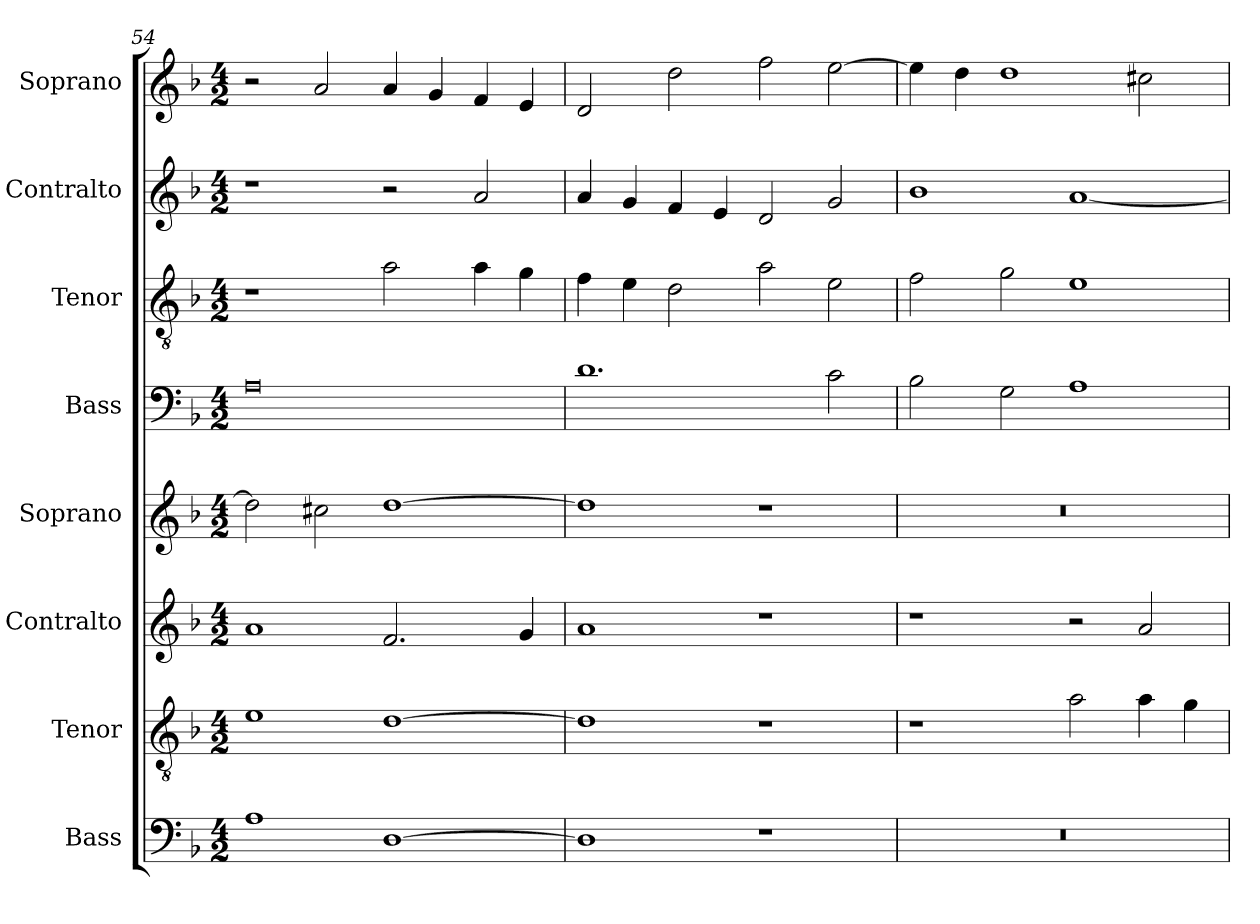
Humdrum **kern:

**kern	**kern	**kern	**kern	**kern	**kern	**kern	**kern
*part8	*part7	*part6	*part5	*part4	*part3	*part2	*part1
*staff8	*staff7	*staff6	*staff5	*staff4	*staff3	*staff2	*staff1
*I"Bass	*I"Tenor	*I"Contralto	*I"Soprano	*I"Bass	*I"Tenor	*I"Contralto	*I"Soprano
*I'B	*I'T	*I'A	*I'S	*I'B	*I'T	*I'A	*I'S
*clefF4	*clefGv2	*clefG2	*clefG2	*clefF4	*clefGv2	*clefG2	*clefG2
*k[b-]	*k[b-]	*k[b-]	*k[b-]	*k[b-]	*k[b-]	*k[b-]	*k[b-]
*G:dor	*G:dor	*G:dor	*G:dor	*G:dor	*G:dor	*G:dor	*G:dor
*M4/2	*M4/2	*M4/2	*M4/2	*M4/2	*M4/2	*M4/2	*M4/2
=54	=54	=54	=54	=54	=54	=54	=54
1A	1e	1a	2dd]	0A	1r	1r	2r
.	.	.	2cc#X	.	.	.	2a
[1D	[1d	2.f	[1dd	.	2a	2r	4a
.	.	.	.	.	.	.	4g
.	.	.	.	.	4a	2a	4f
.	.	4g	.	.	4g	.	4e
=55	=55	=55	=55	=55	=55	=55	=55
1D]	1d]	1a	1dd]	1.d	4f	4a	2d
.	.	.	.	.	4e	4g	.
.	.	.	.	.	2d	4f	2dd
.	.	.	.	.	.	4e	.
1r	1r	1r	1r	.	2a	2d	2ff
.	.	.	.	2c	2e	2g	[2ee
=56	=56	=56	=56	=56	=56	=56	=56
0r	1r	1r	0r	2B-	2f	1b-	4ee]
.	.	.	.	.	.	.	4dd
.	.	.	.	2G	2g	.	1dd
.	2a	2r	.	1A	1e	[1a	.
.	4a	2a	.	.	.	.	2cc#X
.	4g	.	.	.	.	.	.
=	=	=	=	=	=	=	=
*-	*-	*-	*-	*-	*-	*-	*-
